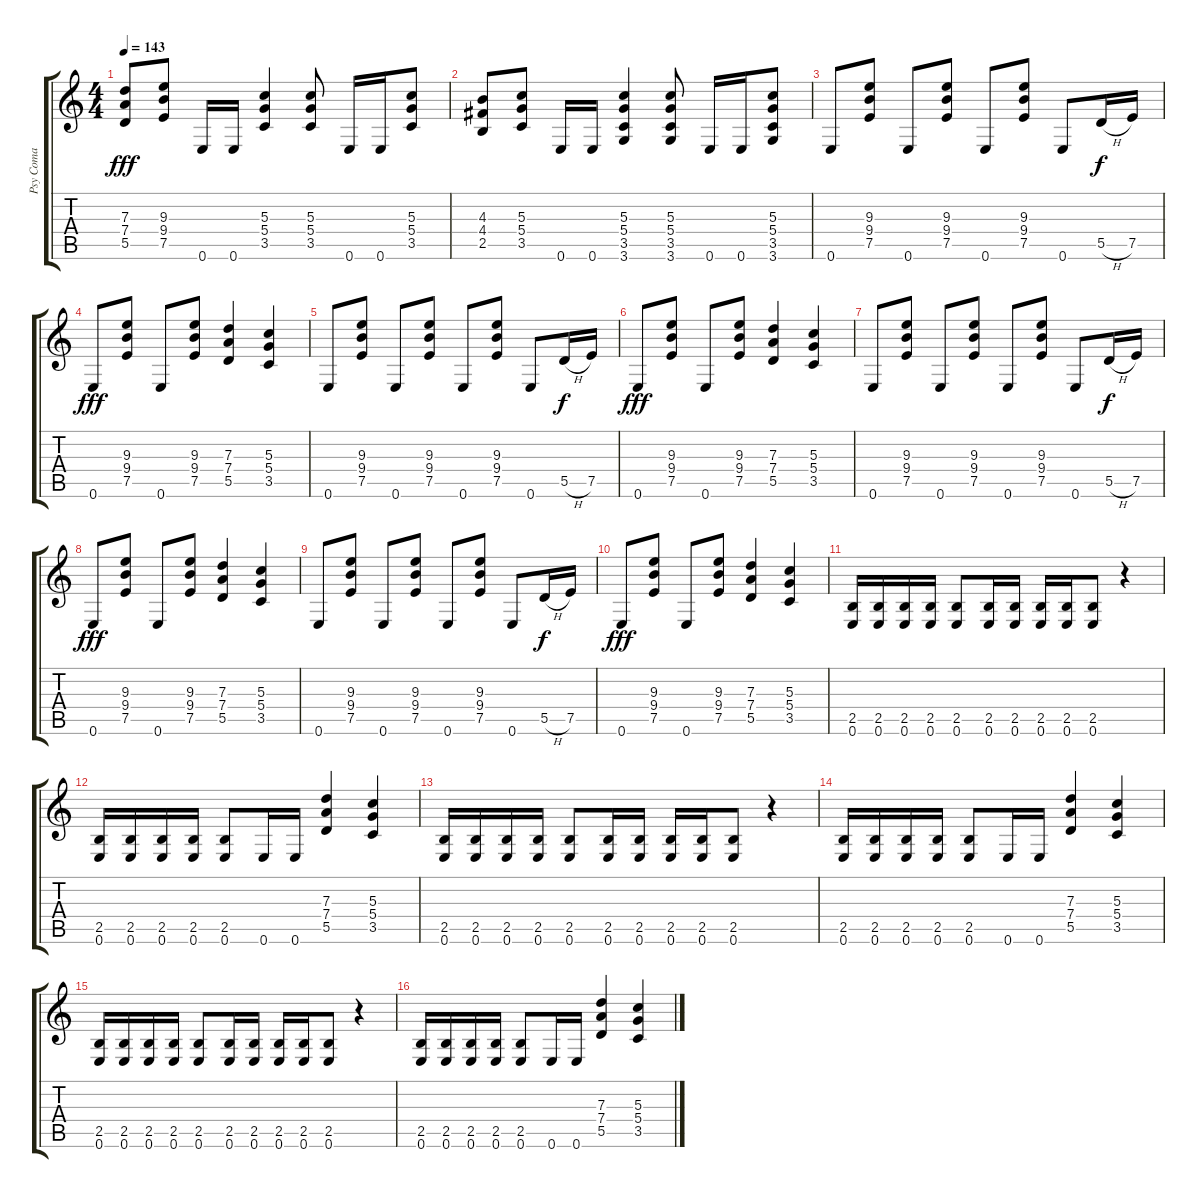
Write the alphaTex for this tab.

\track ("Psy Coma" "Psy Coma") {instrument distortionguitar}
\staff {score tabs}
\tuning (E4 B3 G3 D3 A2 E2) {hide}
\ts (4 4)
\tempo 143
\clef g2
\ks c
(7.3 7.4 5.5).8{dy fff} (9.3 9.4 7.5).8 0.6.16 0.6.16 (5.3 5.4 3.5).4 (5.3 5.4 3.5).8 0.6.16 0.6.16 (5.3 5.4 3.5).8 |
(4.3 4.4 2.5).8 (5.3 5.4 3.5).8 0.6.16 0.6.16 (5.3 5.4 3.5 3.6).4 (5.3 5.4 3.5 3.6).8 0.6.16 0.6.16 (5.3 5.4 3.5 3.6).8 |
0.6.8 (9.3 9.4 7.5).8 0.6.8 (9.3 9.4 7.5).8 0.6.8 (9.3 9.4 7.5).8 0.6.8 5.5{h}.16{dy f} 7.5.16 |
0.6.8{dy fff} (9.3 9.4 7.5).8 0.6.8 (9.3 9.4 7.5).8 (7.3 7.4 5.5).4 (5.3 5.4 3.5).4 |
0.6.8 (9.3 9.4 7.5).8 0.6.8 (9.3 9.4 7.5).8 0.6.8 (9.3 9.4 7.5).8 0.6.8 5.5{h}.16{dy f} 7.5.16 |
0.6.8{dy fff} (9.3 9.4 7.5).8 0.6.8 (9.3 9.4 7.5).8 (7.3 7.4 5.5).4 (5.3 5.4 3.5).4 |
0.6.8 (9.3 9.4 7.5).8 0.6.8 (9.3 9.4 7.5).8 0.6.8 (9.3 9.4 7.5).8 0.6.8 5.5{h}.16{dy f} 7.5.16 |
0.6.8{dy fff} (9.3 9.4 7.5).8 0.6.8 (9.3 9.4 7.5).8 (7.3 7.4 5.5).4 (5.3 5.4 3.5).4 |
0.6.8 (9.3 9.4 7.5).8 0.6.8 (9.3 9.4 7.5).8 0.6.8 (9.3 9.4 7.5).8 0.6.8 5.5{h}.16{dy f} 7.5.16 |
0.6.8{dy fff} (9.3 9.4 7.5).8 0.6.8 (9.3 9.4 7.5).8 (7.3 7.4 5.5).4 (5.3 5.4 3.5).4 |
(2.5 0.6).16 (2.5 0.6).16 (2.5 0.6).16 (2.5 0.6).16 (2.5 0.6).8 (2.5 0.6).16 (2.5 0.6).16 (2.5 0.6).16 (2.5 0.6).16 (2.5 0.6).8 r.4 |
(2.5 0.6).16 (2.5 0.6).16 (2.5 0.6).16 (2.5 0.6).16 (2.5 0.6).8 0.6.16 0.6.16 (7.3 7.4 5.5).4 (5.3 5.4 3.5).4 |
(2.5 0.6).16 (2.5 0.6).16 (2.5 0.6).16 (2.5 0.6).16 (2.5 0.6).8 (2.5 0.6).16 (2.5 0.6).16 (2.5 0.6).16 (2.5 0.6).16 (2.5 0.6).8 r.4 |
(2.5 0.6).16 (2.5 0.6).16 (2.5 0.6).16 (2.5 0.6).16 (2.5 0.6).8 0.6.16 0.6.16 (7.3 7.4 5.5).4 (5.3 5.4 3.5).4 |
(2.5 0.6).16 (2.5 0.6).16 (2.5 0.6).16 (2.5 0.6).16 (2.5 0.6).8 (2.5 0.6).16 (2.5 0.6).16 (2.5 0.6).16 (2.5 0.6).16 (2.5 0.6).8 r.4 |
(2.5 0.6).16 (2.5 0.6).16 (2.5 0.6).16 (2.5 0.6).16 (2.5 0.6).8 0.6.16 0.6.16 (7.3 7.4 5.5).4 (5.3 5.4 3.5).4
